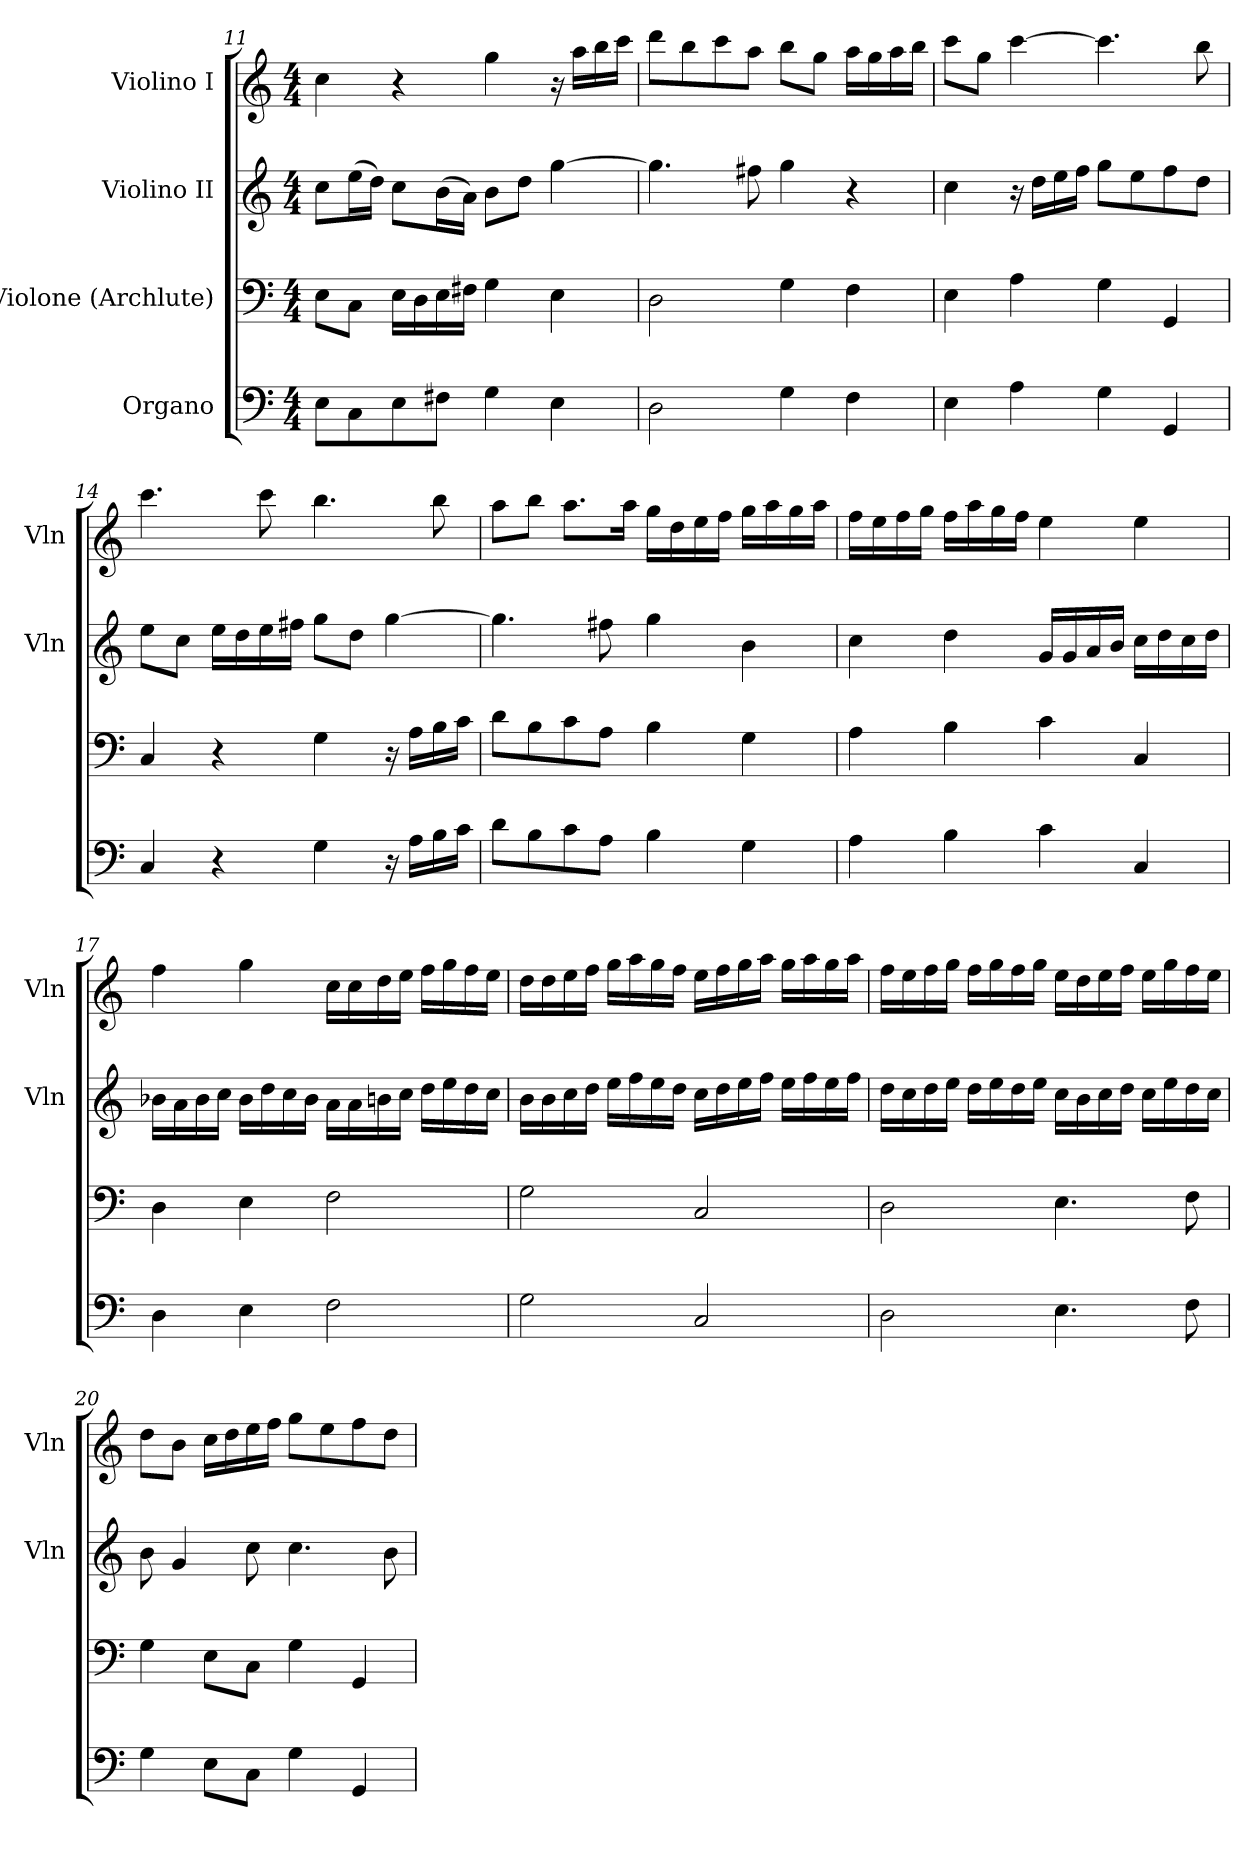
**kern	**kern	**kern	**kern
*part4	*part3	*part2	*part1
*staff4	*staff3	*staff2	*staff1
*I"Organo	*I"Violone (Archlute)	*I"Violino II	*I"Violino I
*	*	*I'Vln	*I'Vln
*clefF4	*clefF4	*clefG2	*clefG2
*k[]	*k[]	*k[]	*k[]
*C:	*C:	*C:	*C:
*M4/4	*M4/4	*M4/4	*M4/4
=11	=11	=11	=11
8E\L	8E\L	8cc\L	4cc\
8C\	8C\J	(16ee\L	.
.	.	16dd\JJ)	.
8E\	16E\LL	8cc\L	4r
.	16D\	.	.
8F#X\J	16E\	(16b\L	.
.	16F#X\JJ	16a\JJ)	.
4G\	4G\	8b\L	4gg\
.	.	8dd\J	.
4E\	4E\	[4gg\	16r
.	.	.	16aa\LL
.	.	.	16bb\
.	.	.	16ccc\JJ
=12	=12	=12	=12
2D\	2D\	4.gg\]	8ddd\L
.	.	.	8bb\
.	.	.	8ccc\
.	.	8ff#X\	8aa\J
4G\	4G\	4gg\	8bb\L
.	.	.	8gg\J
4F\	4F\	4r	16aa\LL
.	.	.	16gg\
.	.	.	16aa\
.	.	.	16bb\JJ
=13	=13	=13	=13
4E\	4E\	4cc\	8ccc\L
.	.	.	8gg\J
4A\	4A\	16r	[4ccc\
.	.	16dd\LL	.
.	.	16ee\	.
.	.	16ff\JJ	.
4G\	4G\	8gg\L	4.ccc\]
.	.	8ee\	.
4GG/	4GG/	8ff\	.
.	.	8dd\J	8bb\
=14	=14	=14	=14
4C/	4C/	8ee\L	4.ccc\
.	.	8cc\J	.
4r	4r	16ee\LL	.
.	.	16dd\	.
.	.	16ee\	8ccc\
.	.	16ff#X\JJ	.
4G\	4G\	8gg\L	4.bb\
.	.	8dd\J	.
16r	16r	[4gg\	.
16A\LL	16A\LL	.	.
16B\	16B\	.	8bb\
16c\JJ	16c\JJ	.	.
=15	=15	=15	=15
8d\L	8d\L	4.gg\]	8aa\L
8B\	8B\	.	8bb\J
8c\	8c\	.	8.aa\L
8A\J	8A\J	8ff#X\	.
.	.	.	16aa\Jk
4B\	4B\	4gg\	16gg\LL
.	.	.	16dd\
.	.	.	16ee\
.	.	.	16ff\JJ
4G\	4G\	4b\	16gg\LL
.	.	.	16aa\
.	.	.	16gg\
.	.	.	16aa\JJ
=16	=16	=16	=16
4A\	4A\	4cc\	16ff\LL
.	.	.	16ee\
.	.	.	16ff\
.	.	.	16gg\JJ
4B\	4B\	4dd\	16ff\LL
.	.	.	16aa\
.	.	.	16gg\
.	.	.	16ff\JJ
4c\	4c\	16g/LL	4ee\
.	.	16g/	.
.	.	16a/	.
.	.	16b/JJ	.
4C/	4C/	16cc\LL	4ee\
.	.	16dd\	.
.	.	16cc\	.
.	.	16dd\JJ	.
=17	=17	=17	=17
4D\	4D\	16b-X\LL	4ff\
.	.	16a\	.
.	.	16b-\	.
.	.	16cc\JJ	.
4E\	4E\	16b-\LL	4gg\
.	.	16dd\	.
.	.	16cc\	.
.	.	16b-\JJ	.
2F\	2F\	16a\LL	16cc\LL
.	.	16a\	16cc\
.	.	16bn\	16dd\
.	.	16cc\JJ	16ee\JJ
.	.	16dd\LL	16ff\LL
.	.	16ee\	16gg\
.	.	16dd\	16ff\
.	.	16cc\JJ	16ee\JJ
=18	=18	=18	=18
2G\	2G\	16b\LL	16dd\LL
.	.	16b\	16dd\
.	.	16cc\	16ee\
.	.	16dd\JJ	16ff\JJ
.	.	16ee\LL	16gg\LL
.	.	16ff\	16aa\
.	.	16ee\	16gg\
.	.	16dd\JJ	16ff\JJ
2C/	2C/	16cc\LL	16ee\LL
.	.	16dd\	16ff\
.	.	16ee\	16gg\
.	.	16ff\JJ	16aa\JJ
.	.	16ee\LL	16gg\LL
.	.	16ff\	16aa\
.	.	16ee\	16gg\
.	.	16ff\JJ	16aa\JJ
=19	=19	=19	=19
2D\	2D\	16dd\LL	16ff\LL
.	.	16cc\	16ee\
.	.	16dd\	16ff\
.	.	16ee\JJ	16gg\JJ
.	.	16dd\LL	16ff\LL
.	.	16ee\	16gg\
.	.	16dd\	16ff\
.	.	16ee\JJ	16gg\JJ
4.E\	4.E\	16cc\LL	16ee\LL
.	.	16b\	16dd\
.	.	16cc\	16ee\
.	.	16dd\JJ	16ff\JJ
.	.	16cc\LL	16ee\LL
.	.	16ee\	16gg\
8F\	8F\	16dd\	16ff\
.	.	16cc\JJ	16ee\JJ
=20	=20	=20	=20
4G\	4G\	8b\	8dd\L
.	.	4g/	8b\J
8E\L	8E\L	.	16cc\LL
.	.	.	16dd\
8C\J	8C\J	8cc\	16ee\
.	.	.	16ff\JJ
4G\	4G\	4.cc\	8gg\L
.	.	.	8ee\
4GG/	4GG/	.	8ff\
.	.	8b\	8dd\J
=	=	=	=
*-	*-	*-	*-
